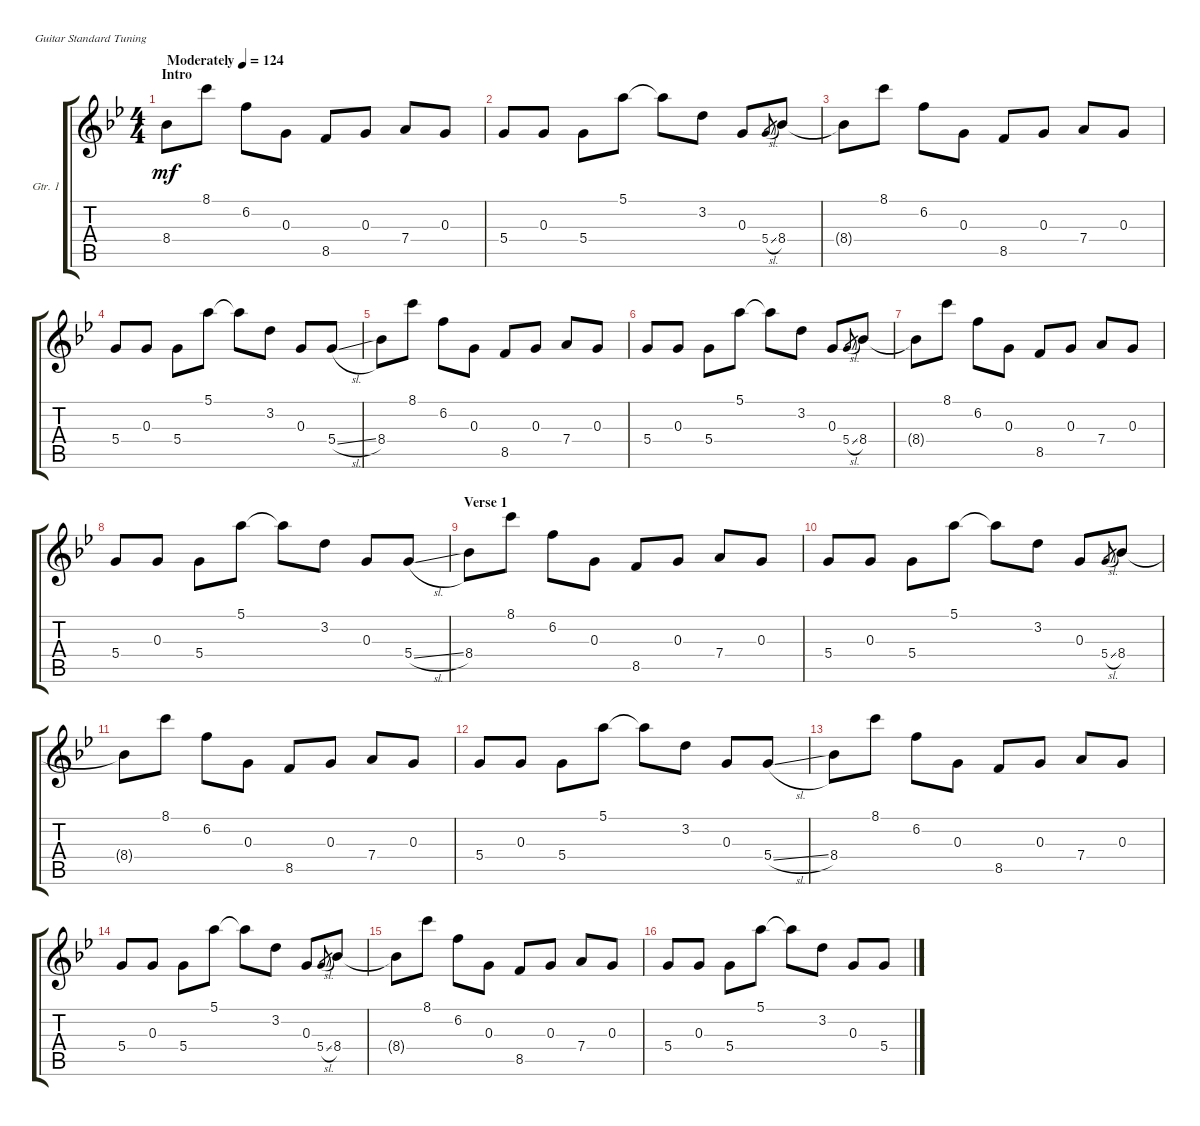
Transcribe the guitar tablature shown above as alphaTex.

\defaultSystemsLayout 4
\bracketExtendMode groupsimilarinstruments
\firstSystemTrackNameOrientation horizontal
\otherSystemsTrackNameOrientation horizontal
\track ("Guitar 1" "Gtr. 1") {instrument acousticguitarsteel}
\staff {score tabs}
\tuning (E4 B3 G3 D3 A2 E2)
\ts (4 4)
\section ("" "Intro")
\tempo (124 "Moderately")
\clef g2
\ks gminor
8.4.8{dy mf instrument acousticguitarsteel} 8.1.8 6.2.8 0.3.8 8.5.8 0.3.8 7.4.8 0.3.8 |
5.4.8 0.3.8 5.4.8 5.1.8 5.1{t}.8 3.2.8 0.3.8 5.4{sl}.8{gr} 8.4.8 |
8.4{t}.8 8.1.8 6.2.8 0.3.8 8.5.8 0.3.8 7.4.8 0.3.8 |
5.4.8 0.3.8 5.4.8 5.1.8 5.1{t}.8 3.2.8 0.3.8 5.4{sl}.8 |
8.4.8 8.1.8 6.2.8 0.3.8 8.5.8 0.3.8 7.4.8 0.3.8 |
5.4.8 0.3.8 5.4.8 5.1.8 5.1{t}.8 3.2.8 0.3.8 5.4{sl}.8{gr} 8.4.8 |
8.4{t}.8 8.1.8 6.2.8 0.3.8 8.5.8 0.3.8 7.4.8 0.3.8 |
5.4.8 0.3.8 5.4.8 5.1.8 5.1{t}.8 3.2.8 0.3.8 5.4{sl}.8 |
\section ("" "Verse 1")
8.4.8 8.1.8 6.2.8 0.3.8 8.5.8 0.3.8 7.4.8 0.3.8 |
5.4.8 0.3.8 5.4.8 5.1.8 5.1{t}.8 3.2.8 0.3.8 5.4{sl}.8{gr} 8.4.8 |
8.4{t}.8 8.1.8 6.2.8 0.3.8 8.5.8 0.3.8 7.4.8 0.3.8 |
5.4.8 0.3.8 5.4.8 5.1.8 5.1{t}.8 3.2.8 0.3.8 5.4{sl}.8 |
8.4.8 8.1.8 6.2.8 0.3.8 8.5.8 0.3.8 7.4.8 0.3.8 |
5.4.8 0.3.8 5.4.8 5.1.8 5.1{t}.8 3.2.8 0.3.8 5.4{sl}.8{gr} 8.4.8 |
8.4{t}.8 8.1.8 6.2.8 0.3.8 8.5.8 0.3.8 7.4.8 0.3.8 |
5.4.8 0.3.8 5.4.8 5.1.8 5.1{t}.8 3.2.8 0.3.8 5.4{sl}.8
